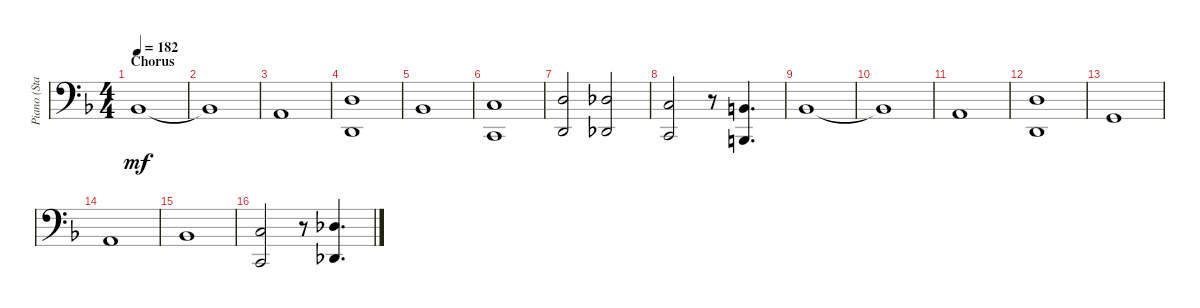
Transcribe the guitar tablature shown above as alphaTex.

\track ("Piano (Staff 2)" "Piano (Sta") {instrument acousticgrandpiano}
\staff {score}
\tuning (E4 B3 G3 D3 A2 E2 B1) {hide}
\ts (4 4)
\section ("" "Chorus")
\tempo 182
\clef f4
\ks f
1.5.1{dy mf} |
1.5{t}.1 |
0.5.1 |
(0.4 3.7).1 |
1.5.1 |
(3.5 1.7).1 |
(0.4 3.7).2 (4.5 2.7).2 |
(3.5 1.7).2 r.8 (2.5 0.7).4{d} |
1.5.1 |
1.5{t}.1 |
0.5.1 |
(0.4 3.7).1 |
3.6.1 |
0.5.1 |
1.5.1 |
(3.5 1.7).2 r.8 (4.5 2.7).4{d}
